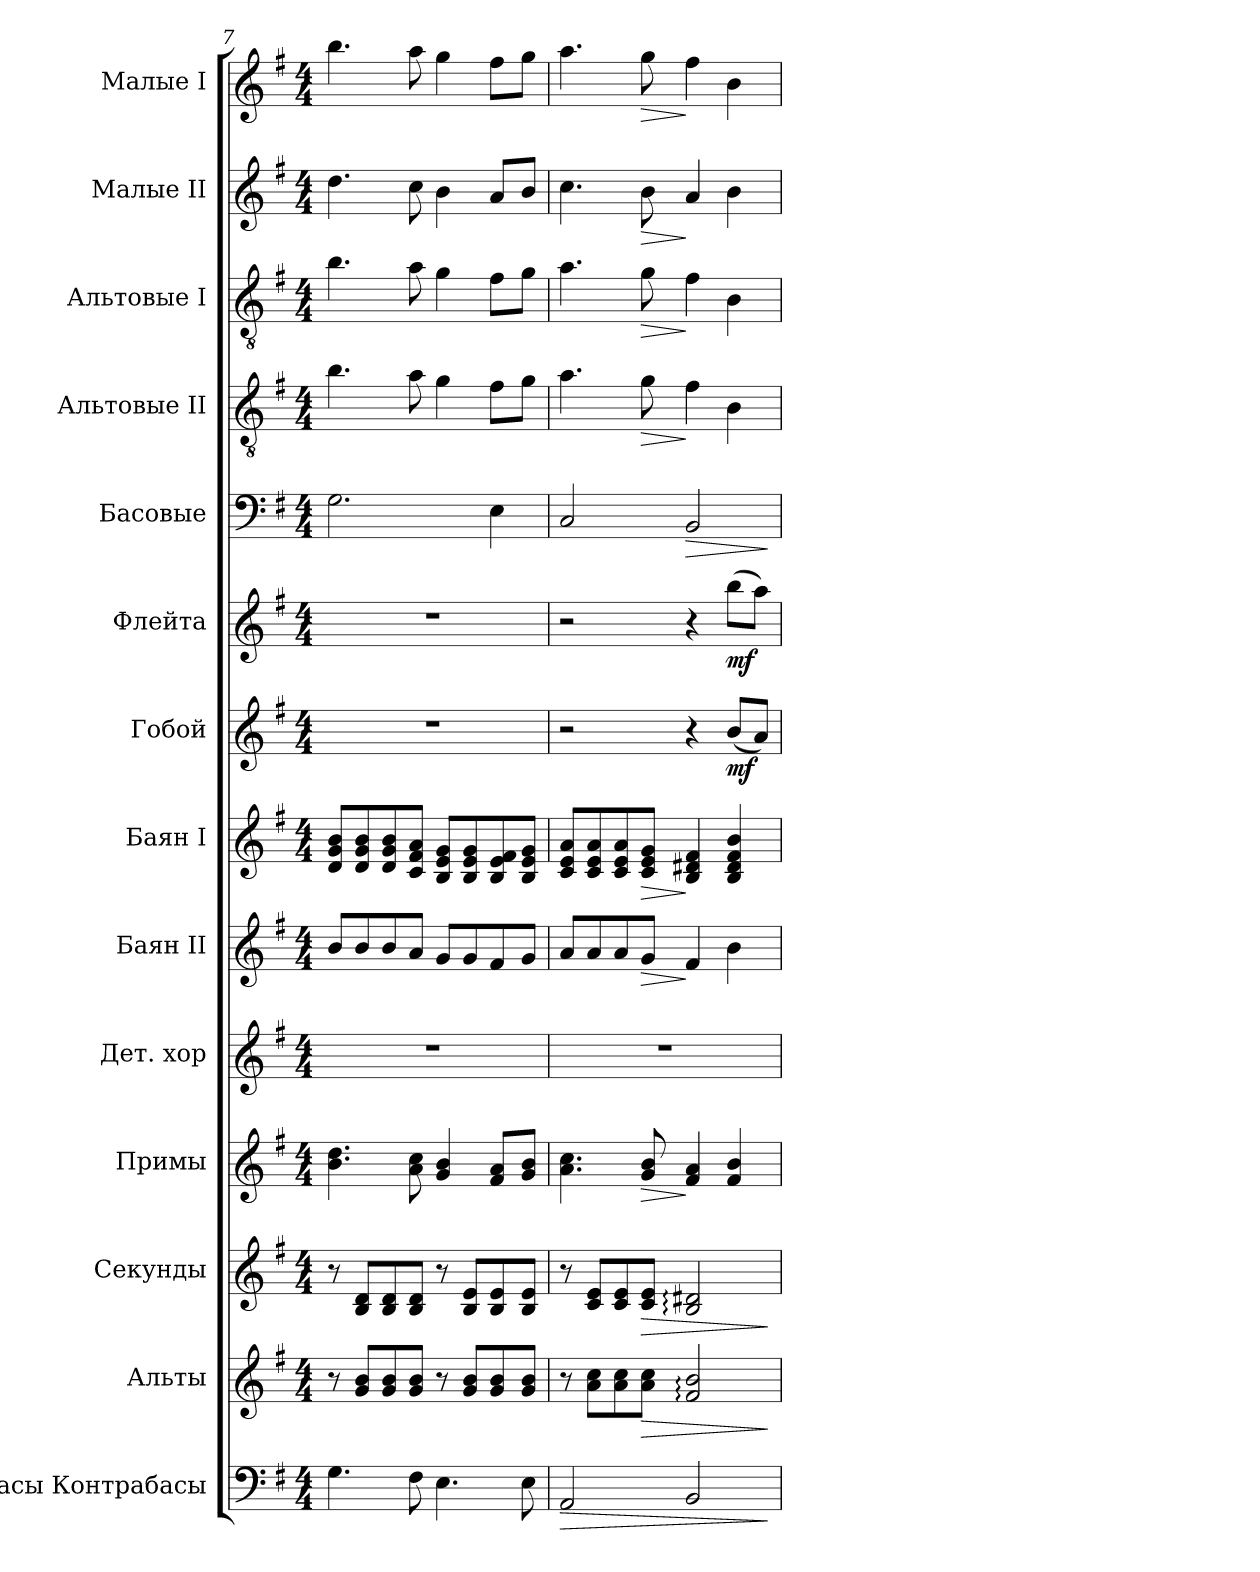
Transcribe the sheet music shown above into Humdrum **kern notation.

**kern	**dynam	**kern	**dynam	**kern	**dynam	**kern	**dynam	**kern	**kern	**dynam	**kern	**dynam	**kern	**dynam	**kern	**dynam	**kern	**dynam	**kern	**dynam	**kern	**dynam	**kern	**dynam	**kern	**dynam
*part14	*part14	*part13	*part13	*part12	*part12	*part11	*part11	*part10	*part9	*part9	*part8	*part8	*part7	*part7	*part6	*part6	*part5	*part5	*part4	*part4	*part3	*part3	*part2	*part2	*part1	*part1
*staff14	*staff14	*staff13	*staff13	*staff12	*staff12	*staff11	*staff11	*staff10	*staff9	*staff9	*staff8	*staff8	*staff7	*staff7	*staff6	*staff6	*staff5	*staff5	*staff4	*staff4	*staff3	*staff3	*staff2	*staff2	*staff1	*staff1
*I"Басы Контрабасы	*	*I"Альты	*	*I"Секунды	*	*I"Примы	*	*I"Дет. хор	*I"Баян II	*	*I"Баян I	*	*I"Гобой	*	*I"Флейта	*	*I"Басовые	*	*I"Альтовые II	*	*I"Альтовые I	*	*I"Малые II	*	*I"Малые I	*
*clefF4	*	*clefG2	*	*clefG2	*	*clefG2	*	*clefG2	*clefG2	*	*clefG2	*	*clefG2	*	*clefG2	*	*clefF4	*	*clefGv2	*	*clefGv2	*	*clefG2	*	*clefG2	*
*ITrd7c12	*	*ITrd7c12	*	*	*	*	*	*	*	*	*	*	*	*	*	*	*	*	*	*	*	*	*	*	*	*
*k[f#]	*	*k[f#]	*	*k[f#]	*	*k[f#]	*	*k[f#]	*k[f#]	*	*k[f#]	*	*k[f#]	*	*k[f#]	*	*k[f#]	*	*k[f#]	*	*k[f#]	*	*k[f#]	*	*k[f#]	*
*G:	*	*G:	*	*G:	*	*G:	*	*G:	*G:	*	*G:	*	*G:	*	*G:	*	*G:	*	*G:	*	*G:	*	*G:	*	*G:	*
*M4/4	*	*M4/4	*	*M4/4	*	*M4/4	*	*M4/4	*M4/4	*	*M4/4	*	*M4/4	*	*M4/4	*	*M4/4	*	*M4/4	*	*M4/4	*	*M4/4	*	*M4/4	*
=7	=7	=7	=7	=7	=7	=7	=7	=7	=7	=7	=7	=7	=7	=7	=7	=7	=7	=7	=7	=7	=7	=7	=7	=7	=7	=7
4.GG\	.	8r	.	8r	.	4.b\ 4.dd\	.	1r	8b/L	.	8d/ 8g/ 8b/L	.	1r	.	1r	.	2.G\	.	4.b\	.	4.b\	.	4.dd\	.	4.bb\	.
.	.	8G/ 8B/L	.	8B/ 8d/L	.	.	.	.	8b/	.	8d/ 8g/ 8b/	.	.	.	.	.	.	.	.	.	.	.	.	.	.	.
.	.	8G/ 8B/	.	8B/ 8d/	.	.	.	.	8b/	.	8d/ 8g/ 8b/	.	.	.	.	.	.	.	.	.	.	.	.	.	.	.
8FF#\	.	8G/ 8B/J	.	8B/ 8d/J	.	8a\ 8cc\	.	.	8a/J	.	8c/ 8f#/ 8a/J	.	.	.	.	.	.	.	8a\	.	8a\	.	8cc\	.	8aa\	.
4.EE\	.	8r	.	8r	.	4g/ 4b/	.	.	8g/L	.	8B/ 8e/ 8g/L	.	.	.	.	.	.	.	4g\	.	4g\	.	4b\	.	4gg\	.
.	.	8G/ 8B/L	.	8B/ 8e/L	.	.	.	.	8g/	.	8B/ 8e/ 8g/	.	.	.	.	.	.	.	.	.	.	.	.	.	.	.
.	.	8G/ 8B/	.	8B/ 8e/	.	8f#/ 8a/L	.	.	8f#/	.	8B/ 8e/ 8f#/	.	.	.	.	.	4E\	.	8f#\L	.	8f#\L	.	8a/L	.	8ff#\L	.
8EE\	.	8G/ 8B/J	.	8B/ 8e/J	.	8g/ 8b/J	.	.	8g/J	.	8B/ 8e/ 8g/J	.	.	.	.	.	.	.	8g\J	.	8g\J	.	8b/J	.	8gg\J	.
=8	=8	=8	=8	=8	=8	=8	=8	=8	=8	=8	=8	=8	=8	=8	=8	=8	=8	=8	=8	=8	=8	=8	=8	=8	=8	=8
!	!LO:HP:b	!	!	!	!	!	!	!	!	!	!	!	!	!	!	!	!	!	!	!	!	!	!	!	!	!
2AAA/	>	8r	.	8r	.	4.a\ 4.cc\	.	1r	8a/L	.	8c/ 8e/ 8a/L	.	2r	.	2r	.	2C/	.	4.a\	.	4.a\	.	4.cc\	.	4.aa\	.
.	.	8A\ 8c\L	.	8c/ 8e/L	.	.	.	.	8a/	.	8c/ 8e/ 8a/	.	.	.	.	.	.	.	.	.	.	.	.	.	.	.
.	.	8A\ 8c\	.	8c/ 8e/	.	.	.	.	8a/	.	8c/ 8e/ 8a/	.	.	.	.	.	.	.	.	.	.	.	.	.	.	.
!	!	!	!LO:HP:b	!	!LO:HP:b	!	!LO:HP:b	!	!	!LO:HP:b	!	!LO:HP:b	!	!	!	!	!	!	!	!LO:HP:b	!	!LO:HP:b	!	!LO:HP:b	!	!LO:HP:b
.	.	8A\ 8c\J	>	8c/ 8e/J	>	8g/ 8b/	>	.	8g/J	>	8c/ 8e/ 8g/J	>	.	.	.	.	.	.	8g\	>	8g\	>	8b\	>	8gg\	>
!	!	!	!	!	!	!	!	!	!	!	!	!	!	!	!	!	!	!LO:HP:b	!	!	!	!	!	!	!	!
2BBB/	.	2F#/: 2B/:	.	2B/: 2d#X/:	.	4f#/ 4a/	]	.	4f#/	]	4B/ 4d#X/ 4f#/	]	4r	.	4r	.	2BB/	>	4f#\	]	4f#\	]	4a/	]	4ff#\	]
!	!	!	!	!	!	!	!	!	!	!	!	!	!	!LO:DY:b	!	!LO:DY:b	!	!	!	!	!	!	!	!	!	!
.	.	.	.	.	.	4f#/ 4b/	.	.	4b\	.	4B/ 4d#/ 4f#/ 4b/	.	(<8b/L	mf	(>8bb\L	mf	.	.	4B\	.	4B\	.	4b\	.	4b\	.
.	.	.	.	.	.	.	.	.	.	.	.	.	8a/J)	.	8aa\J)	.	.	.	.	.	.	.	.	.	.	.
.	]	.	]	.	]	.	.	.	.	.	.	.	.	.	.	.	.	]	.	.	.	.	.	.	.	.
=	=	=	=	=	=	=	=	=	=	=	=	=	=	=	=	=	=	=	=	=	=	=	=	=	=	=
*-	*-	*-	*-	*-	*-	*-	*-	*-	*-	*-	*-	*-	*-	*-	*-	*-	*-	*-	*-	*-	*-	*-	*-	*-	*-	*-
